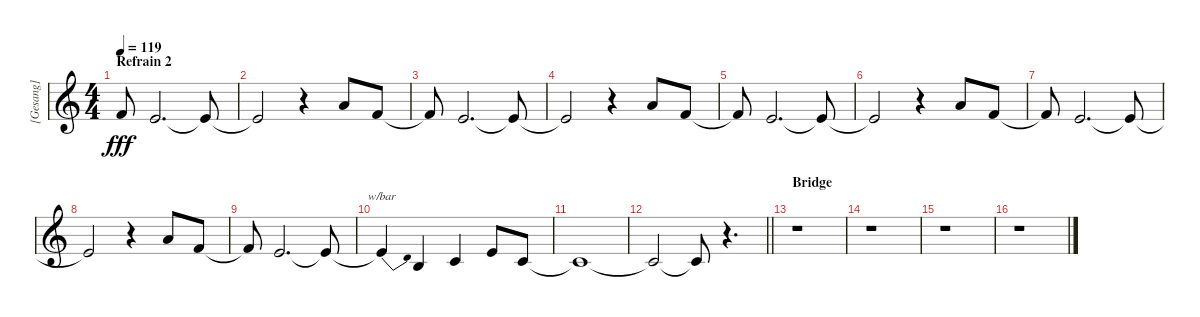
\track ("[Gesang]" "[Gesang]") {instrument altosax}
\staff {score}
\tuning (E4 B3 G3 D3 A2 E2) {hide}
\ts (4 4)
\section ("" "Refrain 2")
\tempo 119
\clef g2
\ks c
1.1{t}.8{dy fff} 0.1.2{d} 0.1{t}.8 |
0.1{t}.2 r.4 5.1.8 1.1.8 |
1.1{t}.8 0.1.2{d} 0.1{t}.8 |
0.1{t}.2 r.4 5.1.8 1.1.8 |
1.1{t}.8 0.1.2{d} 0.1{t}.8 |
0.1{t}.2 r.4 5.1.8 1.1.8 |
1.1{t}.8 0.1.2{d} 0.1{t}.8 |
0.1{t}.2 r.4 5.1.8 1.1.8 |
1.1{t}.8 0.1.2{d} 0.1{t}.8 |
0.1{t}.4{tbe (dive default 0 0 60 -4)} 0.2.4 1.2.4 5.2.8 1.2.8 |
1.2{t}.1 |
\barLineRight lightlight
1.2{t}.2 1.2{t}.8 r.4{d} |
\section ("" "Bridge")
r.1 |
r.1 |
r.1 |
r.1
